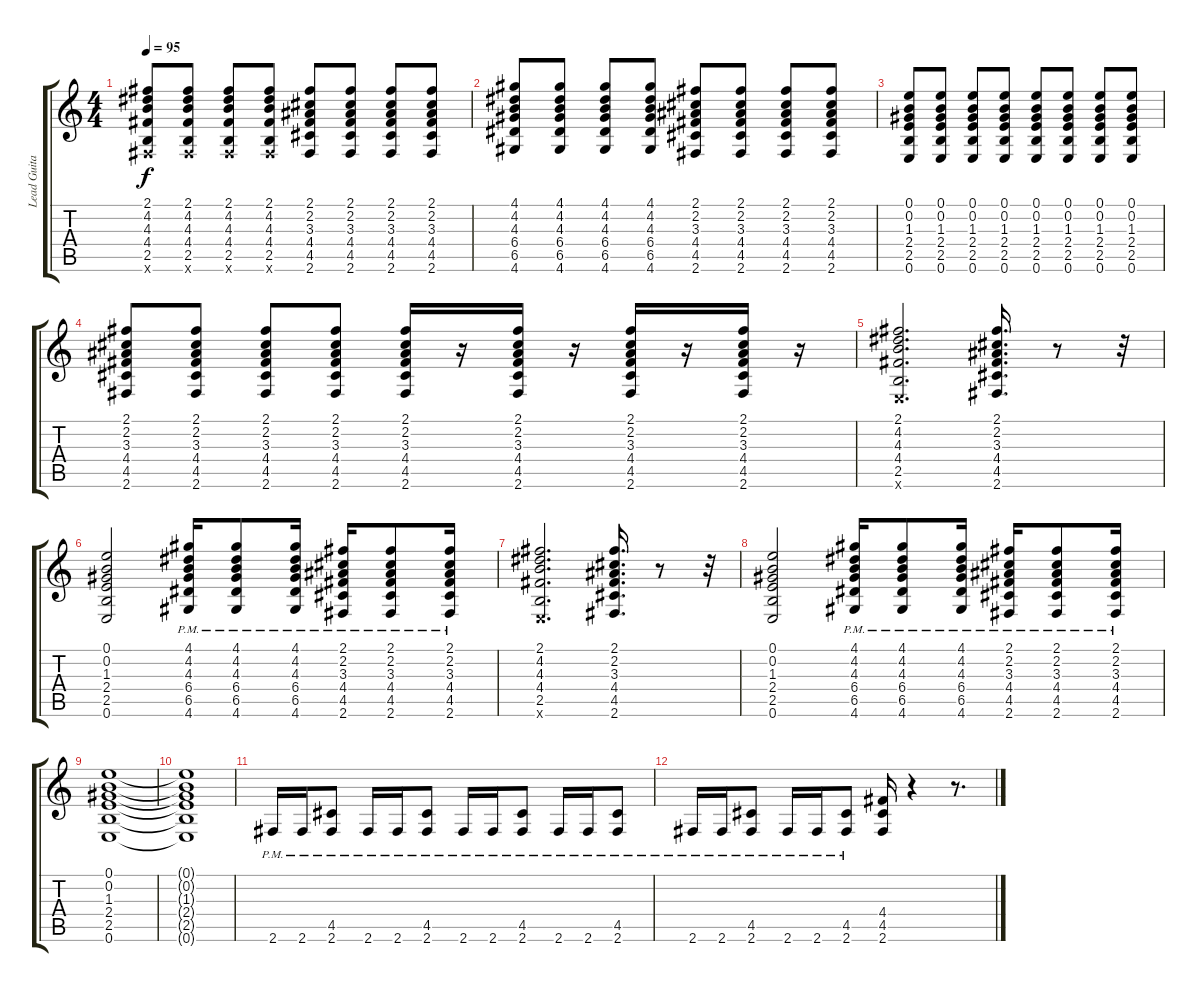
\track ("Lead Guitar" "Lead Guita") {instrument overdrivenguitar}
\staff {score tabs}
\tuning (E4 B3 G3 D3 A2 E2) {hide}
\ts (4 4)
\tempo 95
\clef g2
\ks c
(2.1 4.2 4.3 4.4 2.5 2.6{x}).8{dy f} (2.1 4.2 4.3 4.4 2.5 2.6{x}).8 (2.1 4.2 4.3 4.4 2.5 2.6{x}).8 (2.1 4.2 4.3 4.4 2.5 2.6{x}).8 (2.1 2.2 3.3 4.4 4.5 2.6).8 (2.1 2.2 3.3 4.4 4.5 2.6).8 (2.1 2.2 3.3 4.4 4.5 2.6).8 (2.1 2.2 3.3 4.4 4.5 2.6).8 |
(4.1 4.2 4.3 6.4 6.5 4.6).8 (4.1 4.2 4.3 6.4 6.5 4.6).8 (4.1 4.2 4.3 6.4 6.5 4.6).8 (4.1 4.2 4.3 6.4 6.5 4.6).8 (2.1 2.2 3.3 4.4 4.5 2.6).8 (2.1 2.2 3.3 4.4 4.5 2.6).8 (2.1 2.2 3.3 4.4 4.5 2.6).8 (2.1 2.2 3.3 4.4 4.5 2.6).8 |
(0.1 0.2 1.3 2.4 2.5 0.6).8 (0.1 0.2 1.3 2.4 2.5 0.6).8 (0.1 0.2 1.3 2.4 2.5 0.6).8 (0.1 0.2 1.3 2.4 2.5 0.6).8 (0.1 0.2 1.3 2.4 2.5 0.6).8 (0.1 0.2 1.3 2.4 2.5 0.6).8 (0.1 0.2 1.3 2.4 2.5 0.6).8 (0.1 0.2 1.3 2.4 2.5 0.6).8 |
(2.1 2.2 3.3 4.4 4.5 2.6).8 (2.1 2.2 3.3 4.4 4.5 2.6).8 (2.1 2.2 3.3 4.4 4.5 2.6).8 (2.1 2.2 3.3 4.4 4.5 2.6).8 (2.1 2.2 3.3 4.4 4.5 2.6).16 r.16 (2.1 2.2 3.3 4.4 4.5 2.6).16 r.16 (2.1 2.2 3.3 4.4 4.5 2.6).16 r.16 (2.1 2.2 3.3 4.4 4.5 2.6).16 r.16 |
(2.1 4.2 4.3 4.4 2.5 0.6{x}).2{d} (2.1 2.2 3.3 4.4 4.5 2.6).16{d} r.8 r.32 |
(0.1 0.2 1.3 2.4 2.5 0.6).2 (4.1{pm} 4.2{pm} 4.3{pm} 6.4{pm} 6.5{pm} 4.6{pm}).16 (4.1{pm} 4.2{pm} 4.3{pm} 6.4{pm} 6.5{pm} 4.6{pm}).8 (4.1{pm} 4.2{pm} 4.3{pm} 6.4{pm} 6.5{pm} 4.6{pm}).16 (2.1{pm} 2.2{pm} 3.3{pm} 4.4{pm} 4.5{pm} 2.6{pm}).16 (2.1{pm} 2.2{pm} 3.3{pm} 4.4{pm} 4.5{pm} 2.6{pm}).8 (2.1{pm} 2.2{pm} 3.3{pm} 4.4{pm} 4.5{pm} 2.6{pm}).16 |
(2.1 4.2 4.3 4.4 2.5 0.6{x}).2{d} (2.1 2.2 3.3 4.4 4.5 2.6).16{d} r.8 r.32 |
(0.1 0.2 1.3 2.4 2.5 0.6).2 (4.1{pm} 4.2{pm} 4.3{pm} 6.4{pm} 6.5{pm} 4.6{pm}).16 (4.1{pm} 4.2{pm} 4.3{pm} 6.4{pm} 6.5{pm} 4.6{pm}).8 (4.1{pm} 4.2{pm} 4.3{pm} 6.4{pm} 6.5{pm} 4.6{pm}).16 (2.1{pm} 2.2{pm} 3.3{pm} 4.4{pm} 4.5{pm} 2.6{pm}).16 (2.1{pm} 2.2{pm} 3.3{pm} 4.4{pm} 4.5{pm} 2.6{pm}).8 (2.1{pm} 2.2{pm} 3.3{pm} 4.4{pm} 4.5{pm} 2.6{pm}).16 |
(0.1 0.2 1.3 2.4 2.5 0.6).1 |
(0.1{t} 0.2{t} 1.3{t} 2.4{t} 2.5{t} 0.6{t}).1 |
2.6{pm}.16 2.6{pm}.16 (4.5 2.6{pm}).8 2.6{pm}.16 2.6{pm}.16 (4.5 2.6{pm}).8 2.6{pm}.16 2.6{pm}.16 (4.5 2.6{pm}).8 2.6{pm}.16 2.6{pm}.16 (4.5 2.6{pm}).8 |
2.6{pm}.16 2.6{pm}.16 (4.5 2.6{pm}).8 2.6{pm}.16 2.6{pm}.16 (4.5 2.6{pm}).8 (4.4 4.5 2.6).16 r.4 r.8{d}
